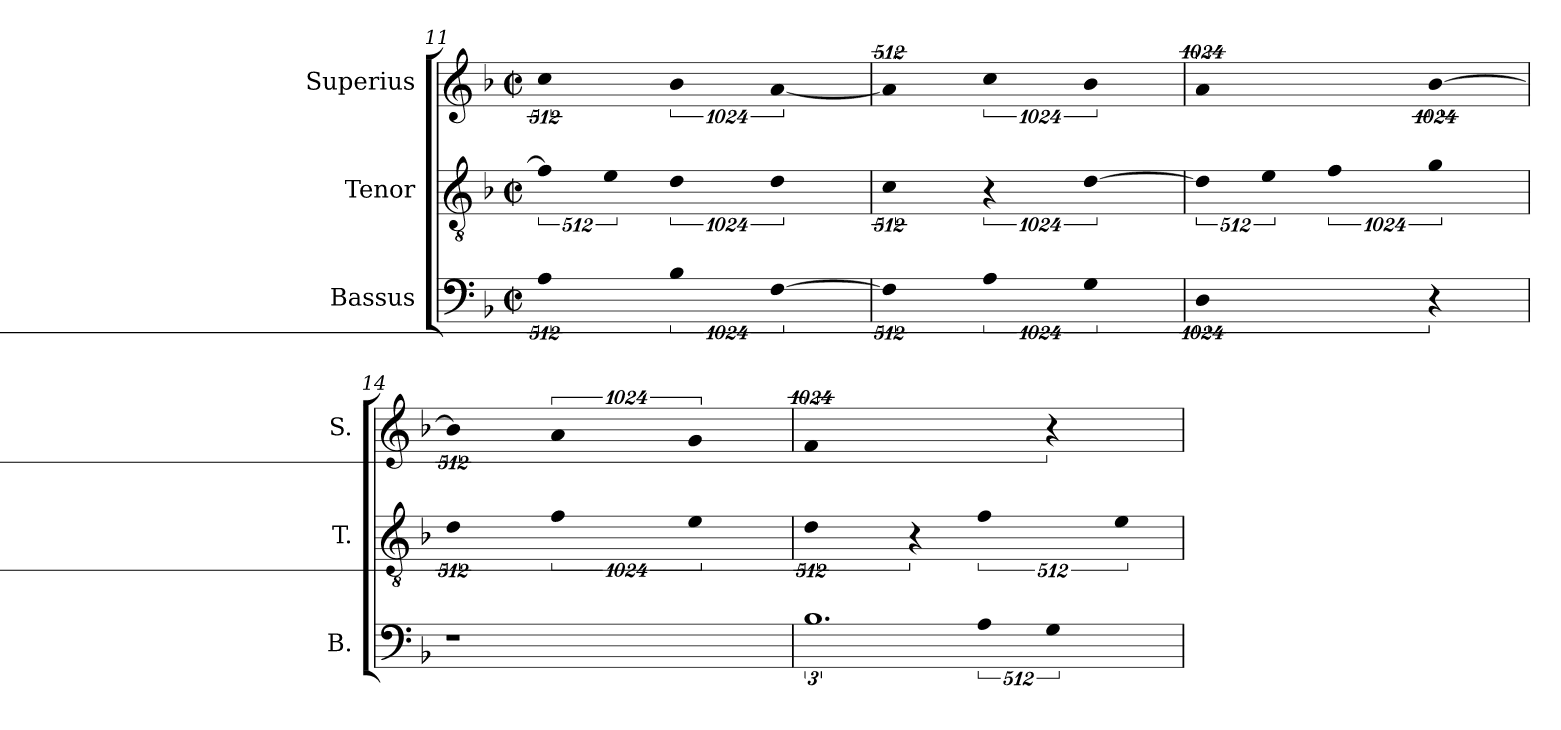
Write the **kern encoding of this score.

**kern	**kern	**kern
*part3	*part2	*part1
*staff3	*staff2	*staff1
*I"Bassus	*I"Tenor	*I"Superius
*I'B.	*I'T.	*I'S.
*clefF4	*clefGv2	*clefG2
*	*ITrd7c12	*
*k[b-]	*k[b-]	*k[b-]
*F:	*F:	*F:
*M2/2	*M2/2	*M2/2
*met(c|)	*met(c|)	*met(c|)
=11	=11	=11
!LO:N:vis=1	!LO:N:vis=2	!LO:N:vis=1
512%341Ai	1024%341Fi\]	512%341cci
!	!LO:N:vis=2	!
.	1024%341Ei\	.
!LO:N:vis=1	!LO:N:vis=1	!LO:N:vis=1
1024%683B-i	1024%683Di	1024%683b-i
!LO:N:vis=1	!LO:N:vis=1	!LO:N:vis=1
[>1024%683Fi	1024%683Di	[<1024%683ai
!!LO:LB:g=z
=12	=12	=12
!LO:N:vis=1	!LO:N:vis=1	!LO:N:vis=1
512%341Fi]	512%341Ci	512%341ai]
!LO:N:vis=1	!LO:N:vis=1	!LO:N:vis=1
1024%683Ai	1024%683r	1024%683cci
!LO:N:vis=1	!LO:N:vis=1	!LO:N:vis=1
1024%683Gi	[>1024%683Di	1024%683b-i
=13	=13	=13
!LO:N:vis=0	!LO:N:vis=2	!LO:N:vis=0
1024%1365Di	1024%341Di\]	1024%1365ai
!	!LO:N:vis=2	!
.	1024%341Ei\	.
!	!LO:N:vis=1	!
.	1024%683Fi	.
!LO:N:vis=1	!LO:N:vis=1	!LO:N:vis=1
1024%683r	1024%683Gi	[>1024%683b-i
=14	=14	=14
!LO:N:vis=1	!LO:N:vis=1	!LO:N:vis=1
1r	512%341Di	512%341b-i]
!	!LO:N:vis=1	!LO:N:vis=1
.	1024%683Fi	1024%683ai
1ryy	.	.
!	!LO:N:vis=1	!LO:N:vis=1
.	1024%683Ei	1024%683gi
=15	=15	=15
!	!LO:N:vis=1	!LO:N:vis=0
3%2.B-i	512%341Di	1024%1365fi
!	!LO:N:vis=2	!
.	512%171r	.
!LO:N:vis=2	!LO:N:vis=1	!
1024%341Ai\	512%341Fi	.
!LO:N:vis=1	!	!LO:N:vis=1
1024%683Gi	.	1024%683r
!	!LO:N:vis=2	!
.	512%171Ei\	.
=	=	=
*-	*-	*-
